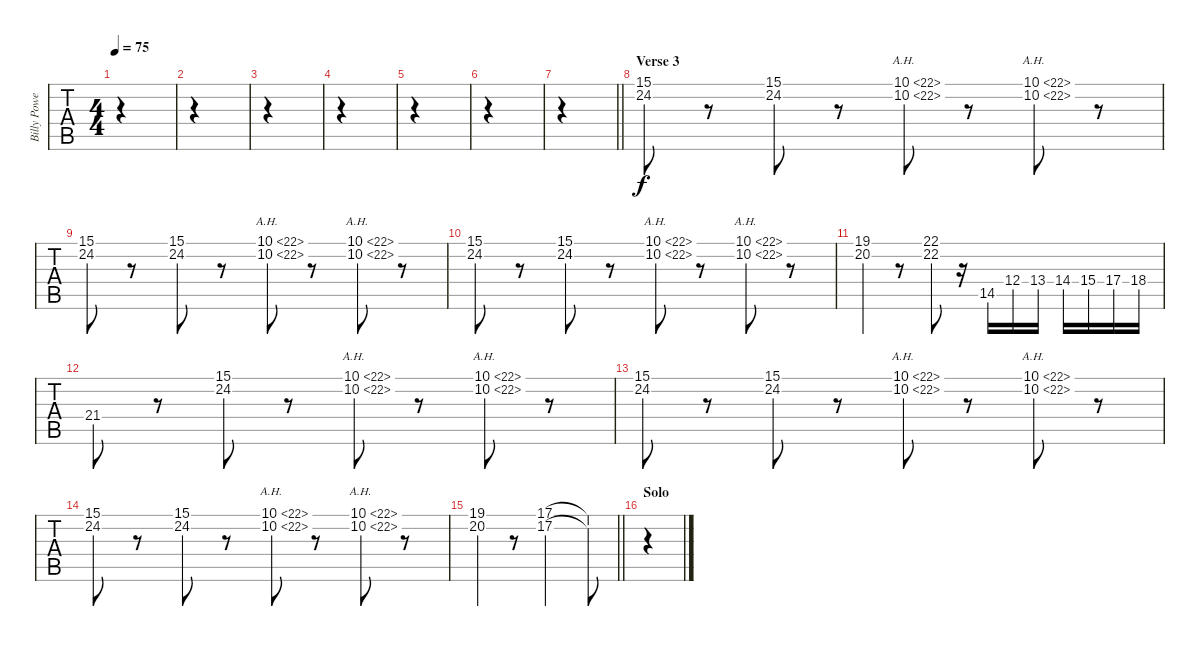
\track ("Billy Powell - Piano (RH)" "Billy Powe") {instrument acousticgrandpiano}
\staff {tabs}
\tuning (E4 B3 G3 D3 A2 E2) {hide}
\ts (4 4)
\tempo 75
\clef g2
\ks c
|
|
|
|
|
|
\barLineRight lightlight
|
\section ("" "Verse 3")
(15.1{st} 24.2{st}).8 r.8 (15.1 24.2).8 r.8 (10.1{ah 12 st} 10.2{ah 12 st}).8 r.8 (10.1{ah 12} 10.2{ah 12}).8 r.8 |
(15.1{st} 24.2{st}).8 r.8 (15.1 24.2).8 r.8 (10.1{ah 12 st} 10.2{ah 12 st}).8 r.8 (10.1{ah 12} 10.2{ah 12}).8 r.8 |
(15.1{st} 24.2{st}).8 r.8 (15.1 24.2).8 r.8 (10.1{ah 12 st} 10.2{ah 12 st}).8 r.8 (10.1{ah 12} 10.2{ah 12}).8 r.8 |
(19.1 20.2).4 r.8 (22.1 22.2).8 r.16 14.5.16 12.4.16 13.4.16 14.4.16 15.4.16 17.4.16 18.4.16 |
21.4.8 r.8 (15.1 24.2).8 r.8 (10.1{ah 12 st} 10.2{ah 12 st}).8 r.8 (10.1{ah 12} 10.2{ah 12}).8 r.8 |
(15.1{st} 24.2{st}).8 r.8 (15.1 24.2).8 r.8 (10.1{ah 12 st} 10.2{ah 12 st}).8 r.8 (10.1{ah 12} 10.2{ah 12}).8 r.8 |
(15.1{st} 24.2{st}).8 r.8 (15.1 24.2).8 r.8 (10.1{ah 12 st} 10.2{ah 12 st}).8 r.8 (10.1{ah 12} 10.2{ah 12}).8 r.8 |
\barLineRight lightlight
(19.1 20.2).4 r.8 (17.1 17.2).2 (17.1{t} 17.2{t}).8 |
\section ("" "Solo")
